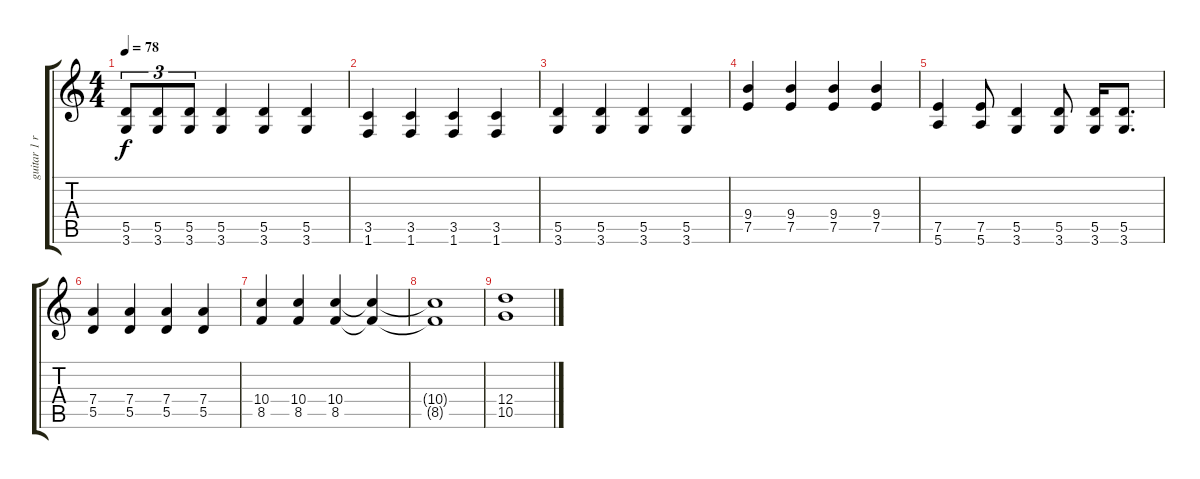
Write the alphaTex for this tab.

\track ("guitar 1 riff" "guitar 1 r") {instrument acousticguitarsteel}
\staff {score tabs}
\tuning (E4 B3 G3 D3 A2 E2) {hide}
\ts (4 4)
\tempo 78
\clef g2
\ks c
(5.5 3.6).8{tu (3 2) dy f} (5.5 3.6).8{tu (3 2)} (5.5 3.6).8{tu (3 2)} (5.5 3.6).4 (5.5 3.6).4 (5.5 3.6).4 |
(3.5 1.6).4{instrument overdrivenguitar} (3.5 1.6).4 (3.5 1.6).4 (3.5 1.6).4 |
(5.5 3.6).4 (5.5 3.6).4 (5.5 3.6).4 (5.5 3.6).4 |
(9.4 7.5).4 (9.4 7.5).4 (9.4 7.5).4 (9.4 7.5).4 |
(7.5 5.6).4 (7.5 5.6).8 (5.5 3.6).4 (5.5 3.6).8 (5.5 3.6).16 (5.5 3.6).8{d} |
(7.4 5.5).4 (7.4 5.5).4 (7.4 5.5).4 (7.4 5.5).4 |
(10.4 8.5).4 (10.4 8.5).4 (10.4 8.5).4 (10.4{t} 8.5{t}).4 |
(10.4{t} 8.5{t}).1 |
(12.4 10.5).1
